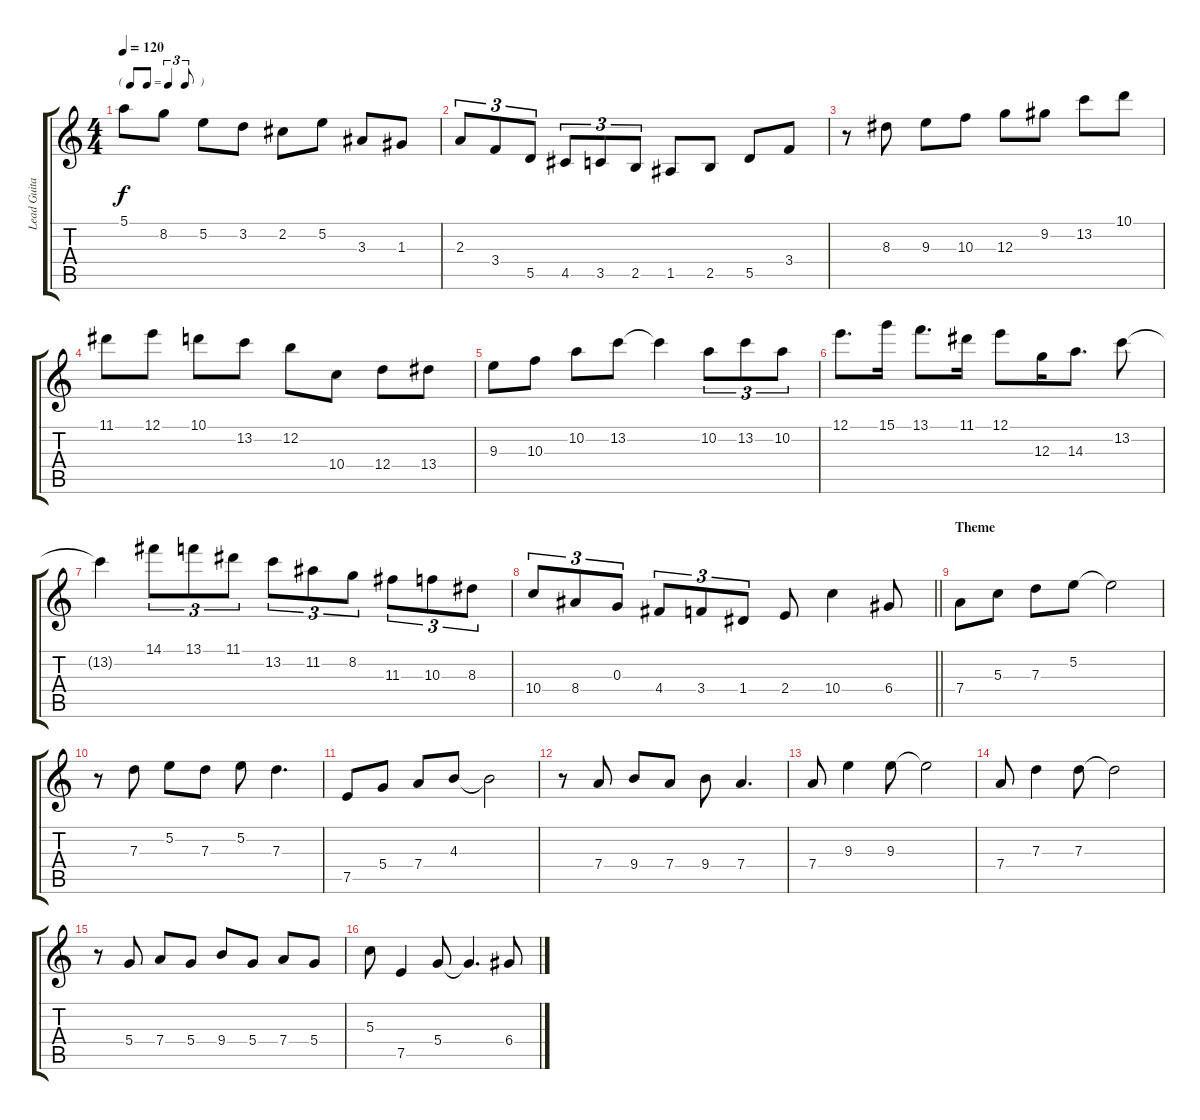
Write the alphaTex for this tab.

\track ("Lead Guitar" "Lead Guita") {instrument electricguitarjazz}
\staff {score tabs}
\tuning (E4 B3 G3 D3 A2 E2) {hide}
\ts (4 4)
\tf triplet8th
\tempo 120
\clef g2
\ks c
5.1.8{dy f} 8.2.8 5.2.8 3.2.8 2.2.8 5.2.8 3.3.8 1.3.8 |
2.3.8{tu (3 2)} 3.4.8{tu (3 2)} 5.5.8{tu (3 2)} 4.5.8{tu (3 2)} 3.5.8{tu (3 2)} 2.5.8{tu (3 2)} 1.5.8 2.5.8 5.5.8 3.4.8 |
r.8 8.3.8 9.3.8 10.3.8 12.3.8 9.2.8 13.2.8 10.1.8 |
11.1.8 12.1.8 10.1.8 13.2.8 12.2.8 10.4.8 12.4.8 13.4.8 |
9.3.8 10.3.8 10.2.8 13.2.8 13.2{t}.4 10.2.8{tu (3 2)} 13.2.8{tu (3 2)} 10.2.8{tu (3 2)} |
12.1.8{d} 15.1.16 13.1.8{d} 11.1.16 12.1.8 12.3.16 14.3.8{d} 13.2.8 |
13.2{t}.4 14.1.8{tu (3 2)} 13.1.8{tu (3 2)} 11.1.8{tu (3 2)} 13.2.8{tu (3 2)} 11.2.8{tu (3 2)} 8.2.8{tu (3 2)} 11.3.8{tu (3 2)} 10.3.8{tu (3 2)} 8.3.8{tu (3 2)} |
\barLineRight lightlight
10.4.8{tu (3 2)} 8.4.8{tu (3 2)} 0.3.8{tu (3 2)} 4.4.8{tu (3 2)} 3.4.8{tu (3 2)} 1.4.8{tu (3 2)} 2.4.8 10.4.4 6.4.8 |
\section ("" "Theme")
7.4.8 5.3.8 7.3.8 5.2.8 5.2{t}.2 |
r.8 7.3.8 5.2.8 7.3.8 5.2.8 7.3.4{d} |
7.5.8 5.4.8 7.4.8 4.3.8 4.3{t}.2 |
r.8 7.4.8 9.4.8 7.4.8 9.4.8 7.4.4{d} |
7.4.8 9.3.4 9.3.8 9.3{t}.2 |
7.4.8 7.3.4 7.3.8 7.3{t}.2 |
r.8 5.4.8 7.4.8 5.4.8 9.4.8 5.4.8 7.4.8 5.4.8 |
5.3.8 7.5.4 5.4.8 5.4{t}.4{d} 6.4.8
